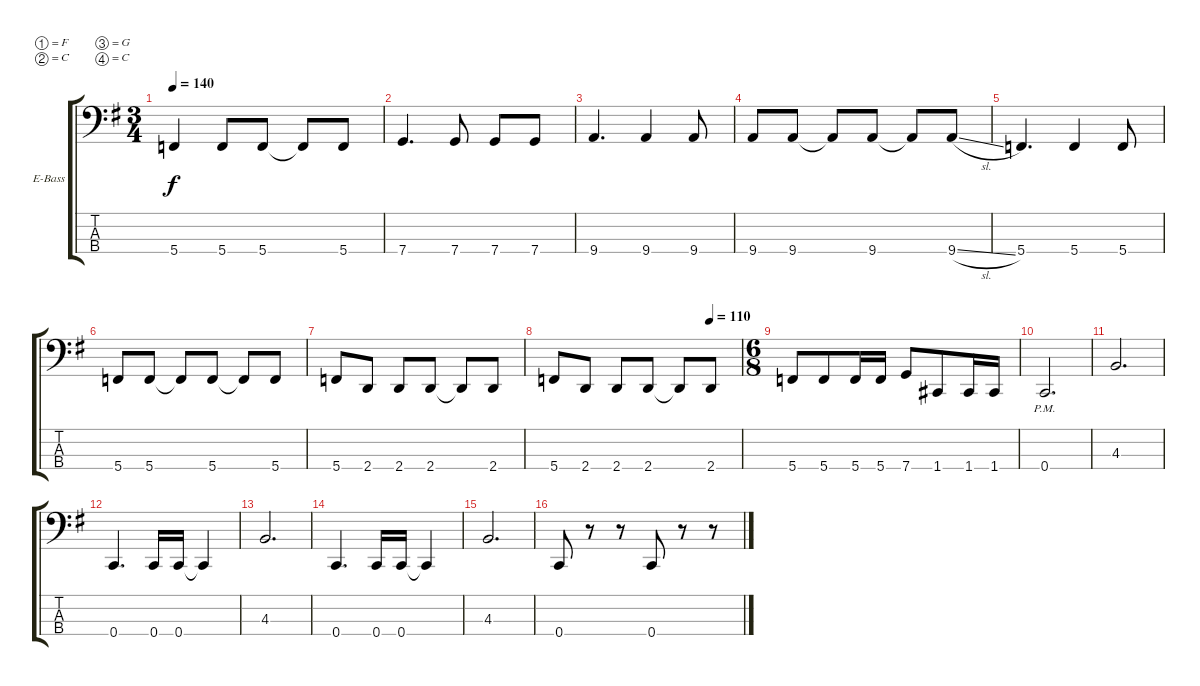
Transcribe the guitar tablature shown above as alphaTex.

\bracketExtendMode groupsimilarinstruments
\firstSystemTrackNameOrientation horizontal
\otherSystemsTrackNameOrientation horizontal
\track ("Electric Bass" "E-Bass") {instrument electricbassfinger}
\staff {score tabs}
\tuning (F2 C2 G1 C1)
\ts (3 4)
\tempo 140
\clef f4
\ks eminor
5.4.4{dy f} 5.4.8 5.4.8 5.4{t}.8 5.4.8 |
7.4.4{d} 7.4.8 7.4.8 7.4.8 |
9.4.4{d} 9.4.4 9.4.8 |
9.4.8 9.4.8 9.4{t}.8 9.4.8 9.4{t}.8 9.4{sl}.8 |
5.4.4{d} 5.4.4 5.4.8 |
5.4.8 5.4.8 5.4{t}.8 5.4.8 5.4{t}.8 5.4.8 |
5.4.8 2.4.8 2.4.8 2.4.8 2.4{t}.8 2.4.8 |
\tempo (110 0.833333)
5.4.8 2.4.8 2.4.8 2.4.8 2.4{t}.8 2.4.8 |
\ts (6 8)
5.4.8 5.4.8 5.4.16 5.4.16 7.4.8 1.4.8 1.4.16 1.4.16 |
0.4{pm}.2{d} |
4.3.2{d} |
0.4.4{d} 0.4.16 0.4.16 0.4{t}.4 |
4.3.2{d} |
0.4.4{d} 0.4.16 0.4.16 0.4{t}.4 |
4.3.2{d} |
0.4.8 r.8 r.8 0.4.8 r.8 r.8
